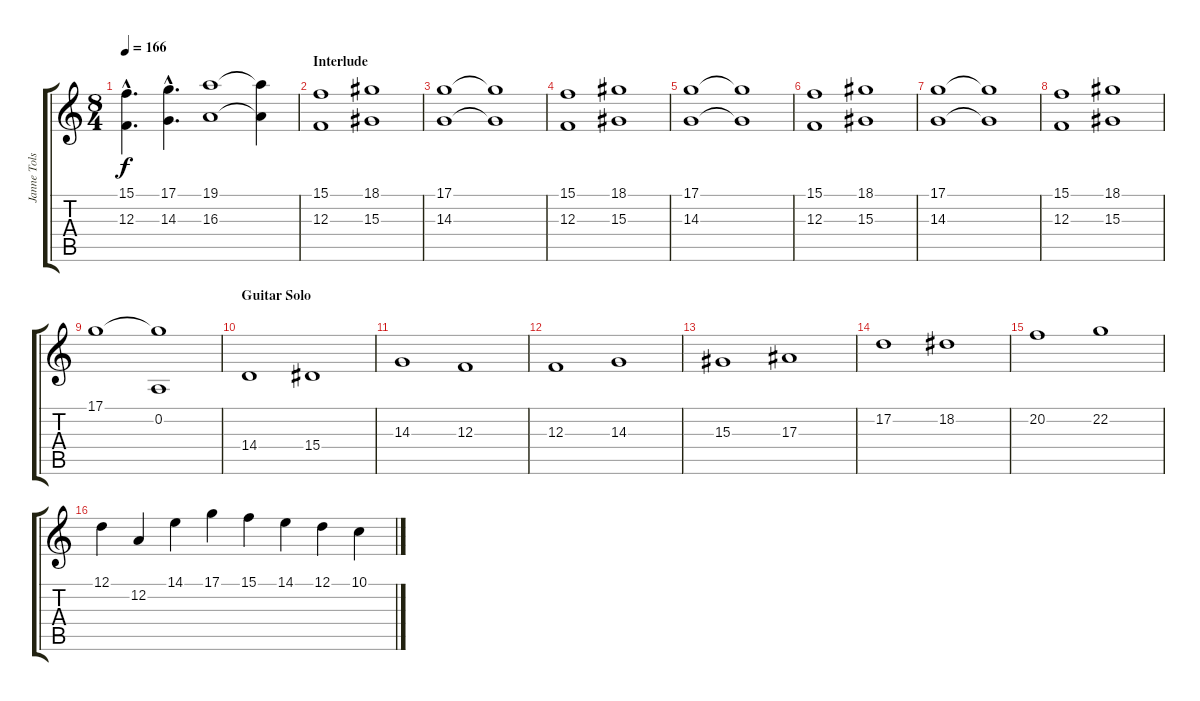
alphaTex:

\track ("Janne Tolsa - Keyboard" "Janne Tols") {instrument stringensemble1}
\staff {score tabs}
\tuning (D4 A3 F3 C3 G2 D2) {hide}
\ts (8 4)
\tempo 166
\clef g2
\ks c
(15.1{hac} 12.3{hac}).4{d dy f} (17.1{hac} 14.3{hac}).4{d} (19.1 16.3).1 (19.1{t} 16.3{t}).4 |
\section ("" "Interlude")
(15.1 12.3).1 (18.1 15.3).1 |
(17.1 14.3).1 (17.1{t} 14.3{t}).1 |
(15.1 12.3).1 (18.1 15.3).1 |
(17.1 14.3).1 (17.1{t} 14.3{t}).1 |
(15.1 12.3).1 (18.1 15.3).1 |
(17.1 14.3).1 (17.1{t} 14.3{t}).1 |
(15.1 12.3).1 (18.1 15.3).1 |
17.1.1 (17.1{t} 0.2).1 |
\section ("" "Guitar Solo")
14.4.1 15.4.1 |
14.3.1 12.3.1 |
12.3.1 14.3.1 |
15.3.1 17.3.1 |
17.2.1 18.2.1 |
20.2.1 22.2.1 |
12.1.4 12.2.4 14.1.4 17.1.4 15.1.4 14.1.4 12.1.4 10.1.4
